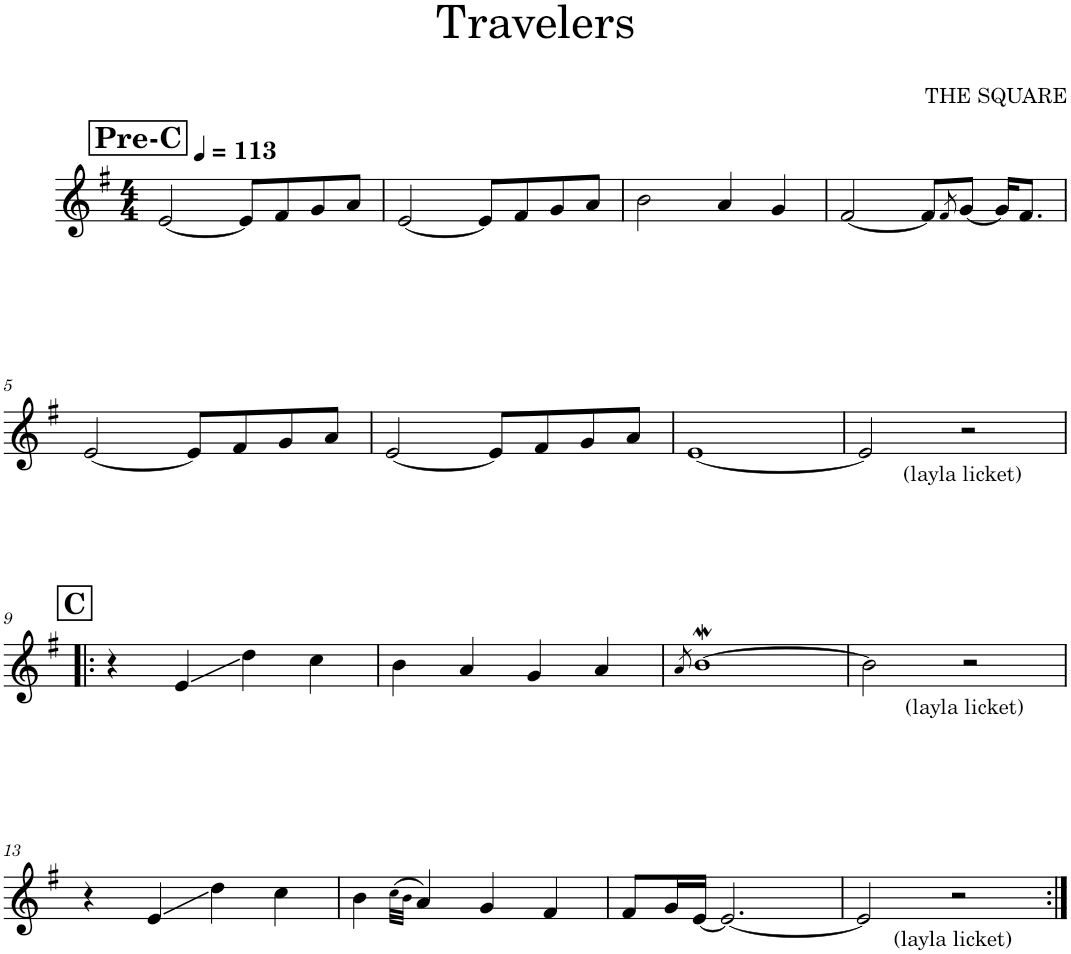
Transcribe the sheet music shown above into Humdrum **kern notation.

**kern
*part1
*staff1
*I"Trumpet i Bb
*I'Tpt i Bb
*clefG2
*Trd1c2
*k[f#]
*M4/4
*MM113
!!LO:REH:place=s1:a:B:cj:fs=14:t=Pre-C
=1
[2e/
8e/L]
8f#/
8g/
8a/J
=2
[2e/
8e/L]
8f#/
8g/
8a/J
=3
2b\
4a/
4g/
=4
[2f#/
8f#/L]
8qf#/
[8g/J
16g/KL]
8.f#/J
!!LO:LB:g=z
=5
[2e/
8e/L]
8f#/
8g/
8a/J
=6
[2e/
8e/L]
8f#/
8g/
8a/J
=7
[1e
=8
2e/]
!LO:TX:b:t=(layla licket)
2r
!!LO:LB:g=z
!!LO:REH:place=s1:a:B:cj:fs=14:t=C
=9!|:
4r
4e/
4dd\
4cc\
=10
4b\
4a/
4g/
4a/
=11
8qa/
[1bW
=12
2b\]
!LO:TX:b:t=(layla licket)
2r
!!LO:LB:g=z
=13
4r
4e/
4dd\
4cc\
=14
4b\
(32qcc\LLL
32qb\JJJ
4a/)
4g/
4f#/
=15
8f#/L
16g/L
[16e/JJ
2.e/_
=16
2e/]
!LO:TX:b:t=(layla licket)
2r
=:|!
*-
